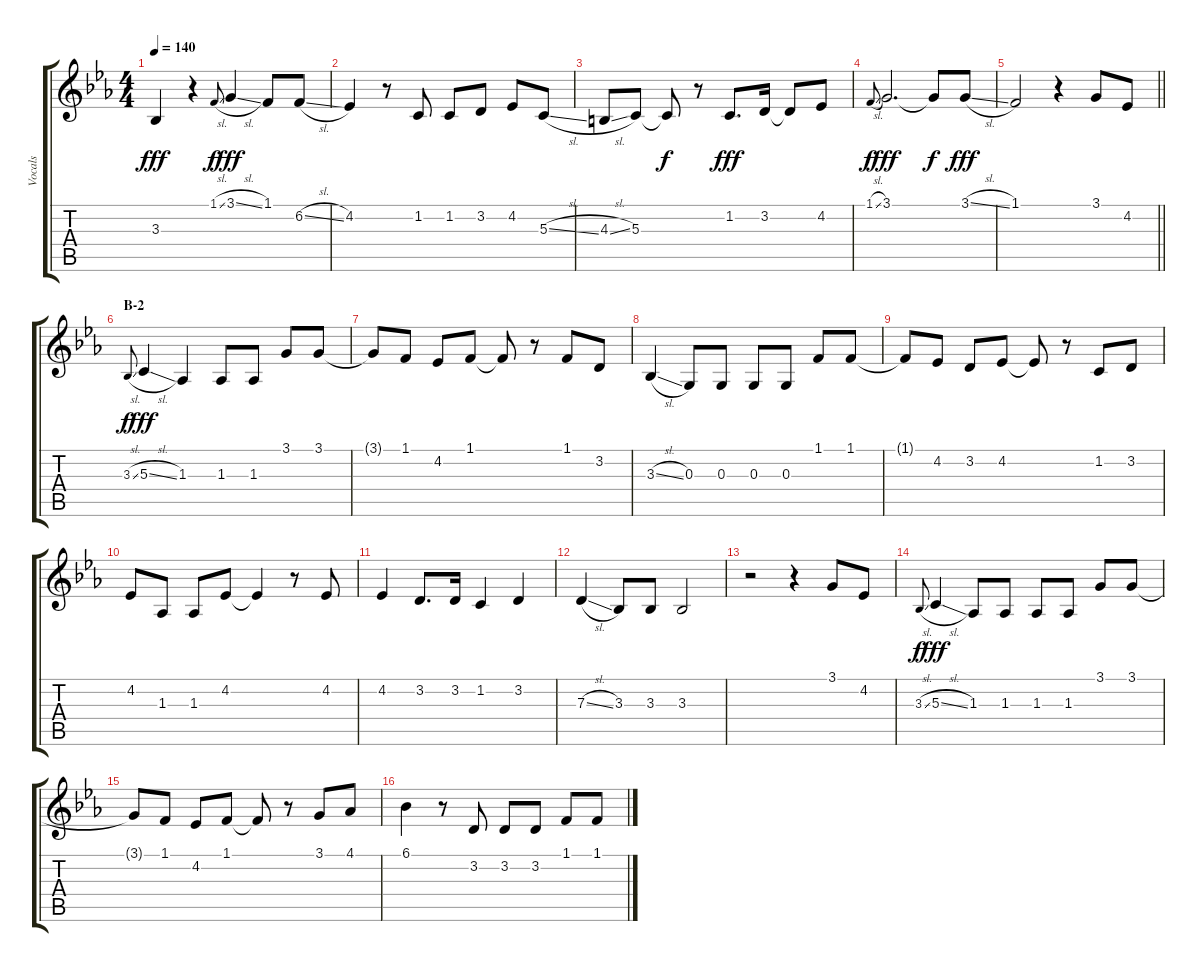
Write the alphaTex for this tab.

\track ("Vocals" "Vocals") {instrument voiceoohs}
\staff {score tabs}
\tuning (E4 B3 G3 D3 A2 E2) {hide}
\ts (4 4)
\tempo 140
\clef g2
\ks eb
3.3.4{dy fff} r.4 1.1{sl}.8{gr onbeat dy f} 3.1{sl}.4{dy fff} 1.1.8 6.2{sl}.8 |
4.2.4 r.8 1.2.8 1.2.8 3.2.8 4.2.8 5.3{sl}.8 |
4.3{sl}.8 5.3.8 5.3{t}.8{dy f} r.8 1.2.8{d dy fff} 3.2.16 3.2{t}.8 4.2.8 |
1.1{sl}.8{gr onbeat dy f} 3.1.2{d dy fff} 3.1{t}.8{dy f} 3.1{sl}.8{dy fff} |
\barLineRight lightlight
1.1.2 r.4 3.1.8 4.2.8 |
\section ("" "B-2")
3.3{sl}.8{gr onbeat dy f} 5.3{sl}.4{dy fff} 1.3.4 1.3.8 1.3.8 3.1.8 3.1.8 |
3.1{t}.8 1.1.8 4.2.8 1.1.8 1.1{t}.8 r.8 1.1.8 3.2.8 |
3.3{sl}.4 0.3.8 0.3.8 0.3.8 0.3.8 1.1.8 1.1.8 |
1.1{t}.8 4.2.8 3.2.8 4.2.8 4.2{t}.8 r.8 1.2.8 3.2.8 |
4.2.8 1.3.8 1.3.8 4.2.8 4.2{t}.4 r.8 4.2.8 |
4.2.4 3.2.8{d} 3.2.16 1.2.4 3.2.4 |
7.3{sl}.4 3.3.8 3.3.8 3.3.2 |
r.2 r.4 3.1.8 4.2.8 |
3.3{sl}.8{gr onbeat dy f} 5.3{sl}.4{dy fff} 1.3.8 1.3.8 1.3.8 1.3.8 3.1.8 3.1.8 |
3.1{t}.8 1.1.8 4.2.8 1.1.8 1.1{t}.8 r.8 3.1.8 4.1.8 |
6.1.4 r.8 3.2.8 3.2.8 3.2.8 1.1.8 1.1.8
